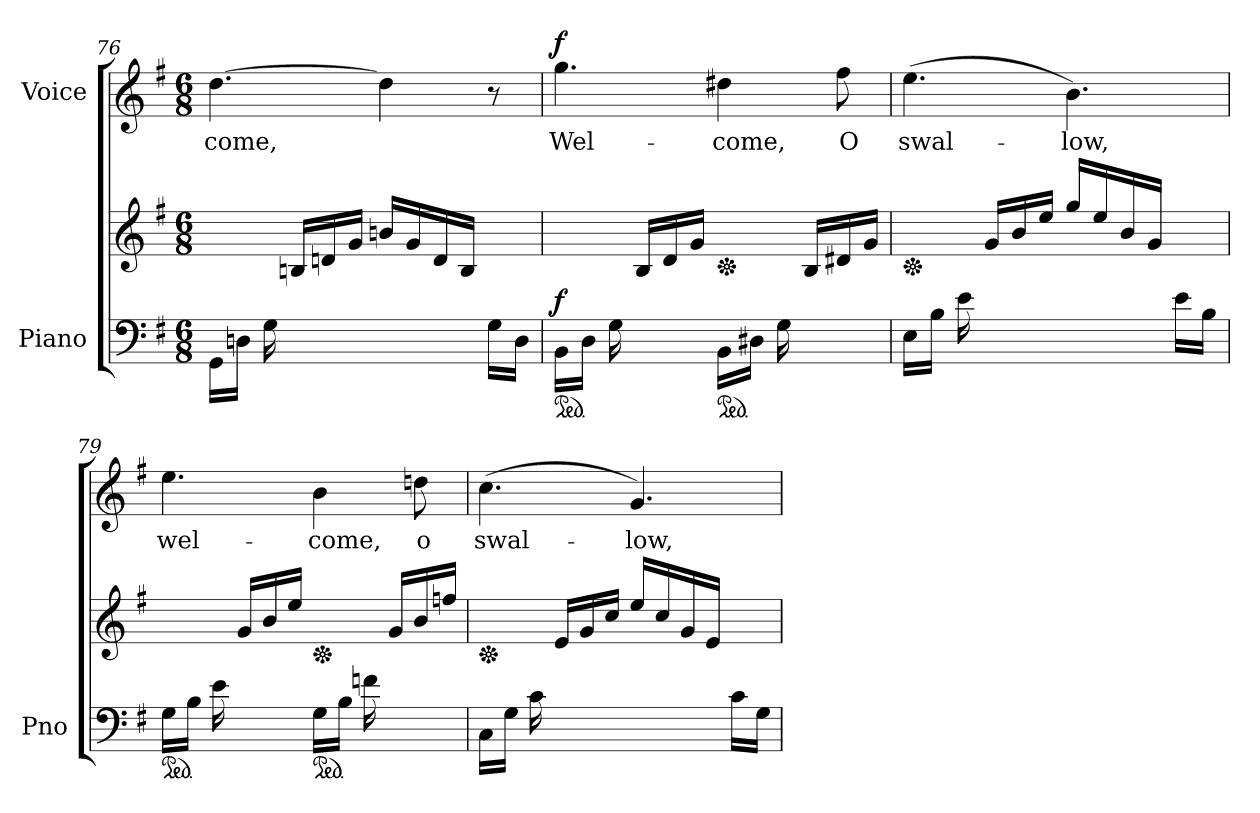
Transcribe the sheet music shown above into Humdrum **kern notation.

**kern	**kern	**dynam	**kern	**text	**dynam
*part2	*part2	*part2	*part1	*part1	*part1
*staff3	*staff2	*staff2/3	*staff1	*staff1	*staff1
*I"Piano	*	*	*I"Voice	*	*
*I'Pno	*	*	*	*	*
*clefF4	*clefG2	*	*clefG2	*	*
*k[f#]	*k[f#]	*	*k[f#]	*	*
*M6/8	*M6/8	*	*M6/8	*	*
=76	=76	=76	=76	=76	=76
*	*^	*	*	*	*
!	!	!	!	!	!LO:LY:b	!
16GG\LL	2.rcyy	8.ryy	.	[4.dd\	-come,	.
16Dn\JJ	.	.	.	.	.	.
16G\	.	.	.	.	.	.
4..ryy	.	16Bn/LL	.	.	.	.
.	.	16dn/	.	.	.	.
.	.	16g/JJ	.	.	.	.
.	.	16bn/LL	.	4dd\]	.	.
.	.	16g/	.	.	.	.
.	.	16d/	.	.	.	.
.	.	16B/JJ	.	.	.	.
16G\LL	.	8ryy	.	8r	.	.
16D\JJ	.	.	.	.	.	.
=77	=77	=77	=77	=77	=77	=77
*ped	*	*	*	*	*	*
!	!	!	!LO:DY:a=2	!	!LO:LY:b	!LO:DY:a
(>16BB\LL	2.ryy	8.ryy	f	4.gg\	Wel-	f
16D\JJ	.	.	.	.	.	.
16G\	.	.	.	.	.	.
8.ryy	.	16B/LL	.	.	.	.
.	.	16d/	.	.	.	.
.	.	16g/JJ)	.	.	.	.
*ped	*	*	*	*	*	*
*	*Xped	*	*	*	*	*
!	!	!	!	!	!LO:LY:b	!
(>16BB\LL	.	8.ryy	.	4dd#X\	-come,	.
16D#X\JJ	.	.	.	.	.	.
16G\	.	.	.	.	.	.
8.ryy	.	16B/LL	.	.	.	.
!	!	!	!	!	!LO:LY:b	!
.	.	16d#X/	.	8ff#\	O	.
.	.	16g/JJ)	.	.	.	.
!!LO:LB:g=z
=78	=78	=78	=78	=78	=78	=78
*	*Xped	*	*	*	*	*
!	!	!	!	!	!LO:LY:b	!
16E\LL	2.ryy	8.ryy	.	(>4.ee\	swal-	.
16B\JJ	.	.	.	.	.	.
16e\	.	.	.	.	.	.
4..ryy	.	16g/LL	.	.	.	.
.	.	16b/	.	.	.	.
.	.	16ee/JJ	.	.	.	.
!	!	!	!	!	!LO:LY:b	!
.	.	16gg/LL	.	4.b\)	-low,	.
.	.	16ee/	.	.	.	.
.	.	16b/	.	.	.	.
.	.	16g/JJ	.	.	.	.
16e\LL	.	8ryy	.	.	.	.
16B\JJ	.	.	.	.	.	.
=79	=79	=79	=79	=79	=79	=79
*ped	*	*	*	*	*	*
!	!	!	!	!	!LO:LY:b	!
(>16G\LL	2.ryy	8.ryy	.	4.ee\	wel-	.
16B\JJ	.	.	.	.	.	.
16e\	.	.	.	.	.	.
8.ryy	.	16g/LL	.	.	.	.
.	.	16b/	.	.	.	.
.	.	16ee/JJ)	.	.	.	.
*ped	*	*	*	*	*	*
*	*Xped	*	*	*	*	*
!	!	!	!	!	!LO:LY:b	!
(>16G\LL	.	8.ryy	.	4b\	-come,	.
16B\JJ	.	.	.	.	.	.
16fn\	.	.	.	.	.	.
8.ryy	.	16g/LL	.	.	.	.
!	!	!	!	!	!LO:LY:b	!
.	.	16b/	.	8ddn\	o	.
.	.	16ffn/JJ)	.	.	.	.
=80	=80	=80	=80	=80	=80	=80
*	*Xped	*	*	*	*	*
!	!	!	!	!	!LO:LY:b	!
16C\LL	2.ryy	8.ryy	.	(>4.cc\	swal-	.
16G\JJ	.	.	.	.	.	.
16c\	.	.	.	.	.	.
4..ryy	.	16e/LL	.	.	.	.
.	.	16g/	.	.	.	.
.	.	16cc/JJ	.	.	.	.
!	!	!	!	!	!LO:LY:b	!
.	.	16ee/LL	.	4.g/)	-low,	.
.	.	16cc/	.	.	.	.
.	.	16g/	.	.	.	.
.	.	16e/JJ	.	.	.	.
16c\LL	.	8ryy	.	.	.	.
16G\JJ	.	.	.	.	.	.
*	*v	*v	*	*	*	*
=	=	=	=	=	=
*-	*-	*-	*-	*-	*-
